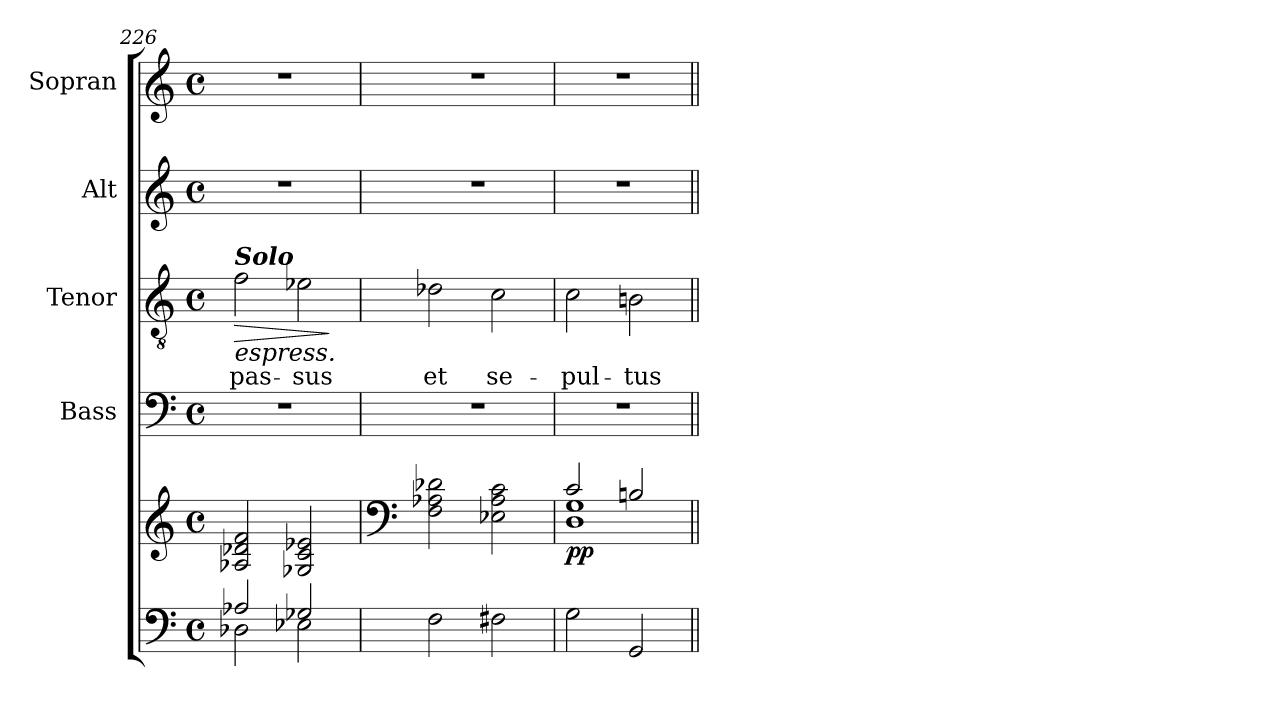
**kern	**kern	**dynam	**kern	**kern	**text	**dynam	**kern	**kern
*part5	*part5	*part5	*part4	*part3	*part3	*part3	*part2	*part1
*staff6	*staff5	*staff5/6	*staff4	*staff3	*staff3	*staff3	*staff2	*staff1
*	*	*	*I"Bass	*I"Tenor	*	*	*I"Alt	*I"Sopran
*	*	*	*I'B.	*I'T.	*	*	*I'A.	*I'S.
*clefF4	*clefG2	*	*clefF4	*clefGv2	*	*	*clefG2	*clefG2
*k[]	*k[]	*	*k[]	*k[]	*	*	*k[]	*k[]
*C:	*C:	*	*C:	*C:	*	*	*C:	*C:
*M4/4	*M4/4	*	*M4/4	*M4/4	*	*	*M4/4	*M4/4
*met(c)	*met(c)	*	*met(c)	*met(c)	*	*	*met(c)	*met(c)
=226	=226	=226	=226	=226	=226	=226	=226	=226
*^	*	*	*	*	*	*	*	*
!	!	!	!	!	!LO:TX:a:Bi:t=Solo	!	!	!	!
!	!	!	!	!	!LO:TX:b:i:t=espress.	!	!	!	!
!	!	!	!	!	!	!LO:LY:b	!LO:HP:b	!	!
2A-X/	2D-X\	2A-X/ 2d-X/ 2f/	.	1r	2f\	pas-	>	1r	1r
!	!	!	!	!	!	!LO:LY:b	!	!	!
2G-X/	2E-X\	2G-X/ 2c/ 2e-X/	.	.	2e-X\	-sus	.	.	.
*v	*v	*	*	*	*	*	*	*	*
.	.	.	.	.	.	]	.	.
=227	=227	=227	=227	=227	=227	=227	=227	=227
*	*clefF4	*	*	*	*	*	*	*
!	!	!	!	!	!LO:LY:b	!	!	!
2F\	2F\ 2A-X\ 2d-X\	.	1r	2d-X\	et	.	1r	1r
!	!	!	!	!	!LO:LY:b	!	!	!
2F#X\	2E-X\ 2A-\ 2c\	.	.	2c\	se-	.	.	.
=228	=228	=228	=228	=228	=228	=228	=228	=228
*	*^	*	*	*	*	*	*	*
!	!	!	!LO:DY:b	!	!	!LO:LY:b	!	!	!
2G\	2c/	1D 1G	pp	1r	2c\	-pul-	.	1r	1r
!	!	!	!	!	!	!LO:LY:b	!	!	!
2GG/	2Bn/	.	.	.	2Bn\	-tus	.	.	.
*	*v	*v	*	*	*	*	*	*	*
=||	=||	=||	=||	=||	=||	=||	=||	=||
*-	*-	*-	*-	*-	*-	*-	*-	*-
